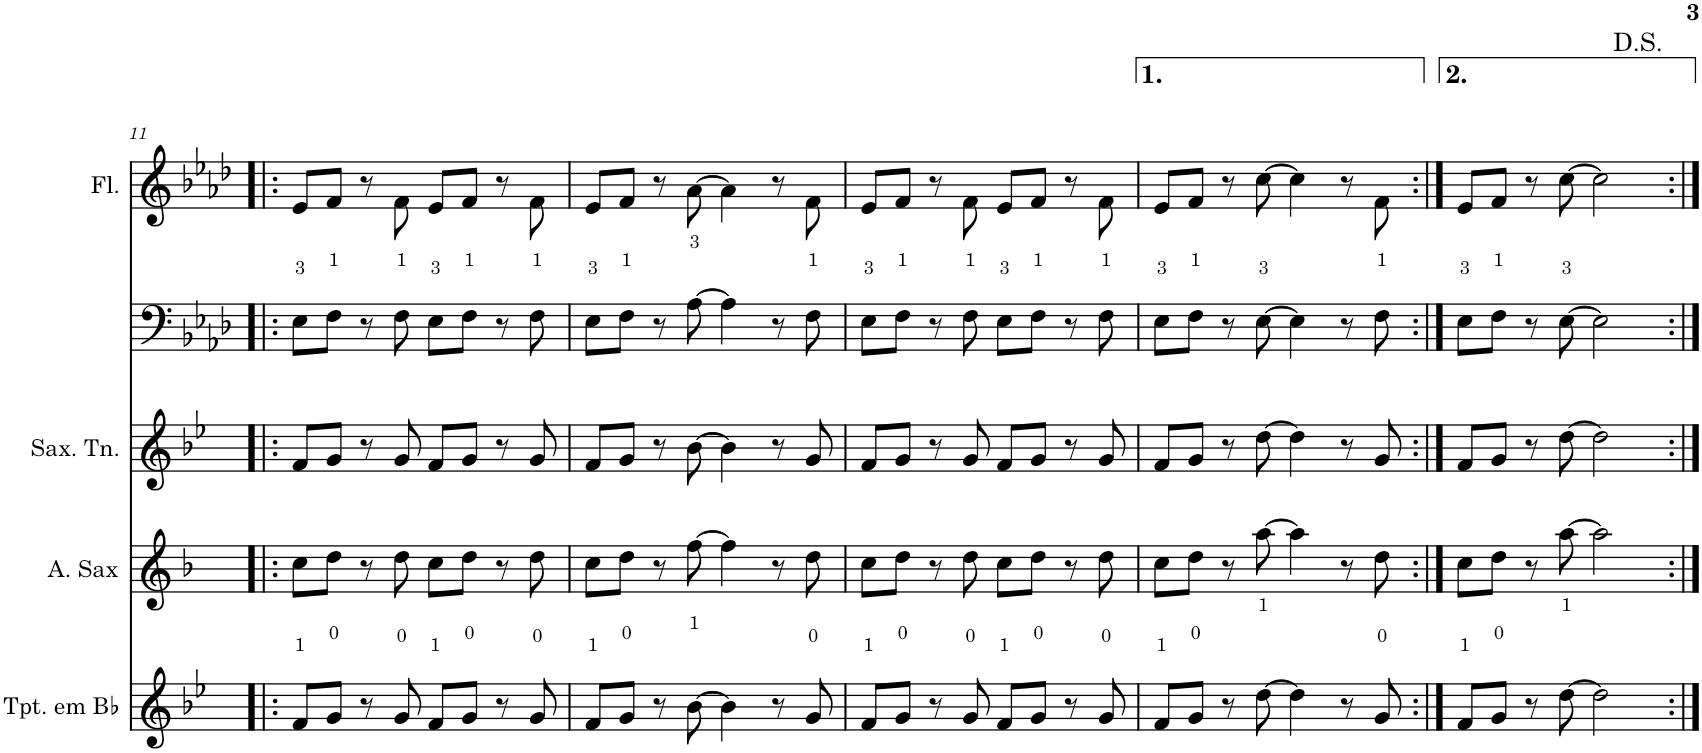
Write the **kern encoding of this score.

**kern	**kern	**kern	**kern	**kern
*part5	*part4	*part3	*part2	*part1
*staff5	*staff4	*staff3	*staff2	*staff1
*I"Trompete em Bb	*I"Saxofone Alto	*I"Saxofone Tenor	*I"Bone 1	*I"Flauta Transversal
*I'Tpt. em Bb	*	*I'Sax. Tn.	*	*I'Fl.
!!LO:PB:g=z
*clefG2	*clefG2	*clefG2	*clefF4	*clefG2
*Trd1c2	*Trd5c9	*Trd8c14	*	*
*k[b-e-]	*k[b-]	*k[b-e-]	*k[b-e-a-d-]	*k[b-e-a-d-]
*g:	*d:	*g:	*f:	*f:
*M4/4	*M4/4	*M4/4	*M4/4	*M4/4
=11!|:	=11!|:	=11!|:	=11!|:	=11!|:
8f/L	8cc\L	8f/L	8E-\L	8e-/L
8g/J	8dd\J	8g/J	8F\J	8f/J
8r	8r	8r	8r	8r
8g/	8dd\	8g/	8F\	8f\
8f/L	8cc\L	8f/L	8E-\L	8e-/L
8g/J	8dd\J	8g/J	8F\J	8f/J
8r	8r	8r	8r	8r
8g/	8dd\	8g/	8F\	8f\
=12	=12	=12	=12	=12
8f/L	8cc\L	8f/L	8E-\L	8e-/L
8g/J	8dd\J	8g/J	8F\J	8f/J
8r	8r	8r	8r	8r
[8b-\	[8ff\	[8b-\	[8A-\	[8a-\
4b-\]	4ff\]	4b-\]	4A-\]	4a-\]
8r	8r	8r	8r	8r
8g/	8dd\	8g/	8F\	8f\
=13	=13	=13	=13	=13
8f/L	8cc\L	8f/L	8E-\L	8e-/L
8g/J	8dd\J	8g/J	8F\J	8f/J
8r	8r	8r	8r	8r
8g/	8dd\	8g/	8F\	8f\
8f/L	8cc\L	8f/L	8E-\L	8e-/L
8g/J	8dd\J	8g/J	8F\J	8f/J
8r	8r	8r	8r	8r
8g/	8dd\	8g/	8F\	8f\
=14	=14	=14	=14	=14
8f/L	8cc\L	8f/L	8E-\L	8e-/L
8g/J	8dd\J	8g/J	8F\J	8f/J
8r	8r	8r	8r	8r
[8dd\	[8aa\	[8dd\	[8E-\	[8cc\
4dd\]	4aa\]	4dd\]	4E-\]	4cc\]
8r	8r	8r	8r	8r
8g/	8dd\	8g/	8F\	8f\
=15:|!	=15:|!	=15:|!	=15:|!	=15:|!
8f/L	8cc\L	8f/L	8E-\L	8e-/L
8g/J	8dd\J	8g/J	8F\J	8f/J
8r	8r	8r	8r	8r
[8dd\	[8aa\	[8dd\	[8E-\	[8cc\
2dd\]	2aa\]	2dd\]	2E-\]	2cc\]
=:|!	=:|!	=:|!	=:|!	=:|!
*-	*-	*-	*-	*-
